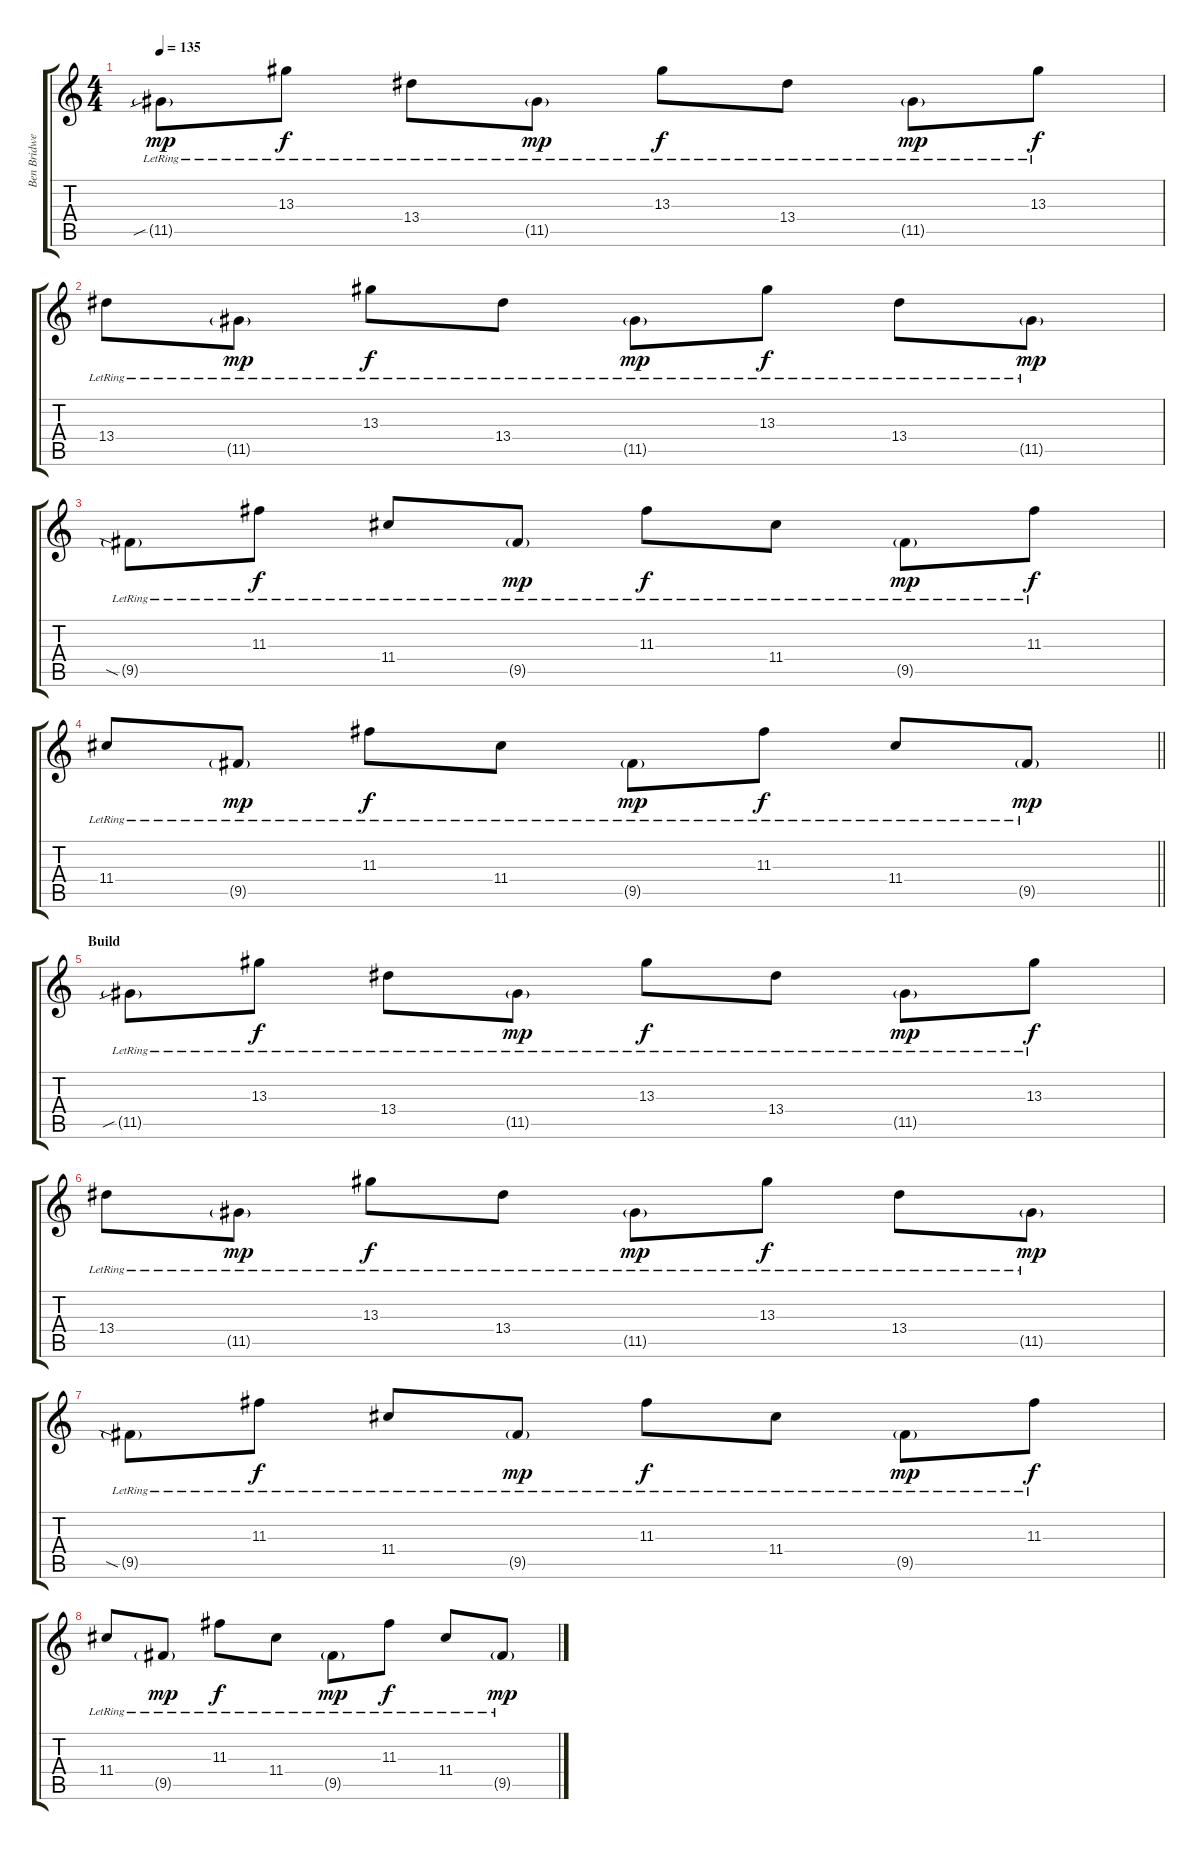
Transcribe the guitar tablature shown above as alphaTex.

\track ("Ben Bridwell (Guitar)" "Ben Bridwe") {instrument electricguitarjazz}
\staff {score tabs}
\tuning (E4 B3 G3 D3 A2 E2) {hide}
\ts (4 4)
\tempo 135
\clef g2
\ks c
11.5{sib g lr}.8{dy mp} 13.3{lr}.8{dy f} 13.4{lr}.8 11.5{g lr}.8{dy mp} 13.3{lr}.8{dy f} 13.4{lr}.8 11.5{g lr}.8{dy mp} 13.3{lr}.8{dy f} |
13.4{lr}.8 11.5{g lr}.8{dy mp} 13.3{lr}.8{dy f} 13.4{lr}.8 11.5{g lr}.8{dy mp} 13.3{lr}.8{dy f} 13.4{lr}.8 11.5{g lr}.8{dy mp} |
9.5{sia g lr}.8 11.3{lr}.8{dy f} 11.4{lr}.8 9.5{g lr}.8{dy mp} 11.3{lr}.8{dy f} 11.4{lr}.8 9.5{g lr}.8{dy mp} 11.3{lr}.8{dy f} |
\barLineRight lightlight
11.4{lr}.8 9.5{g lr}.8{dy mp} 11.3{lr}.8{dy f} 11.4{lr}.8 9.5{g lr}.8{dy mp} 11.3{lr}.8{dy f} 11.4{lr}.8 9.5{g lr}.8{dy mp} |
\section ("" "Build")
11.5{sib g lr}.8 13.3{lr}.8{dy f} 13.4{lr}.8 11.5{g lr}.8{dy mp} 13.3{lr}.8{dy f} 13.4{lr}.8 11.5{g lr}.8{dy mp} 13.3{lr}.8{dy f} |
13.4{lr}.8 11.5{g lr}.8{dy mp} 13.3{lr}.8{dy f} 13.4{lr}.8 11.5{g lr}.8{dy mp} 13.3{lr}.8{dy f} 13.4{lr}.8 11.5{g lr}.8{dy mp} |
9.5{sia g lr}.8 11.3{lr}.8{dy f} 11.4{lr}.8 9.5{g lr}.8{dy mp} 11.3{lr}.8{dy f} 11.4{lr}.8 9.5{g lr}.8{dy mp} 11.3{lr}.8{dy f} |
11.4{lr}.8 9.5{g lr}.8{dy mp} 11.3{lr}.8{dy f} 11.4{lr}.8 9.5{g lr}.8{dy mp} 11.3{lr}.8{dy f} 11.4{lr}.8 9.5{g lr}.8{dy mp}
